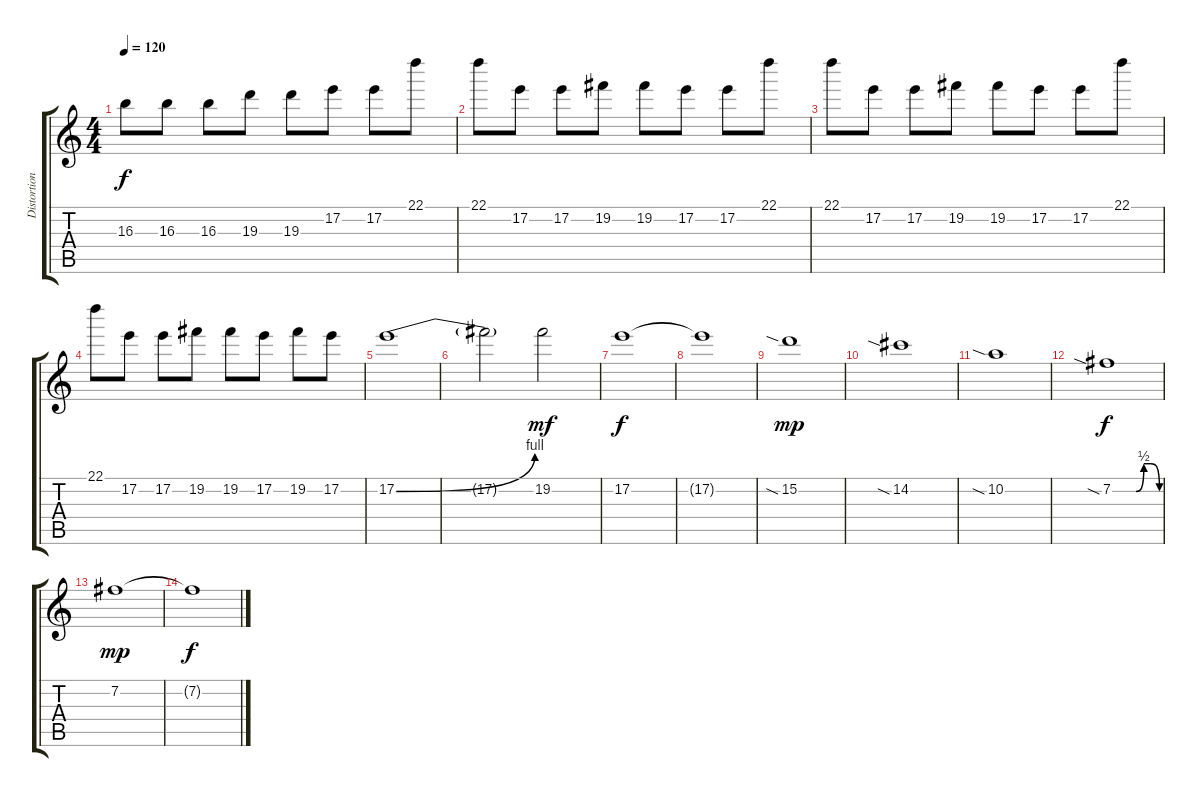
\track ("Distortion Guitar" "Distortion") {instrument overdrivenguitar}
\staff {score tabs}
\tuning (E4 B3 G3 D3 A2 E2) {hide}
\ts (4 4)
\tempo 120
\clef g2
\ks c
16.3.8{dy f} 16.3.8 16.3.8 19.3.8 19.3.8 17.2.8 17.2.8 22.1.8 |
22.1.8 17.2.8 17.2.8 19.2.8 19.2.8 17.2.8 17.2.8 22.1.8 |
22.1.8 17.2.8 17.2.8 19.2.8 19.2.8 17.2.8 17.2.8 22.1.8 |
22.1.8 17.2.8 17.2.8 19.2.8 19.2.8 17.2.8 19.2.8 17.2.8 |
17.2{be (bend 0 0 60 4)}.1 |
17.2{t}.2 19.2.2{dy mf} |
17.2.1{dy f} |
17.2{t}.1 |
15.2{sia}.1{dy mp} |
14.2{sia}.1 |
10.2{sia}.1 |
7.2{be (custom 0 0 10 0 20 0 30 0 40 2 49 2 60 0) sia}.1{dy f} |
7.2.1{dy mp} |
7.2{t}.1{dy f}
